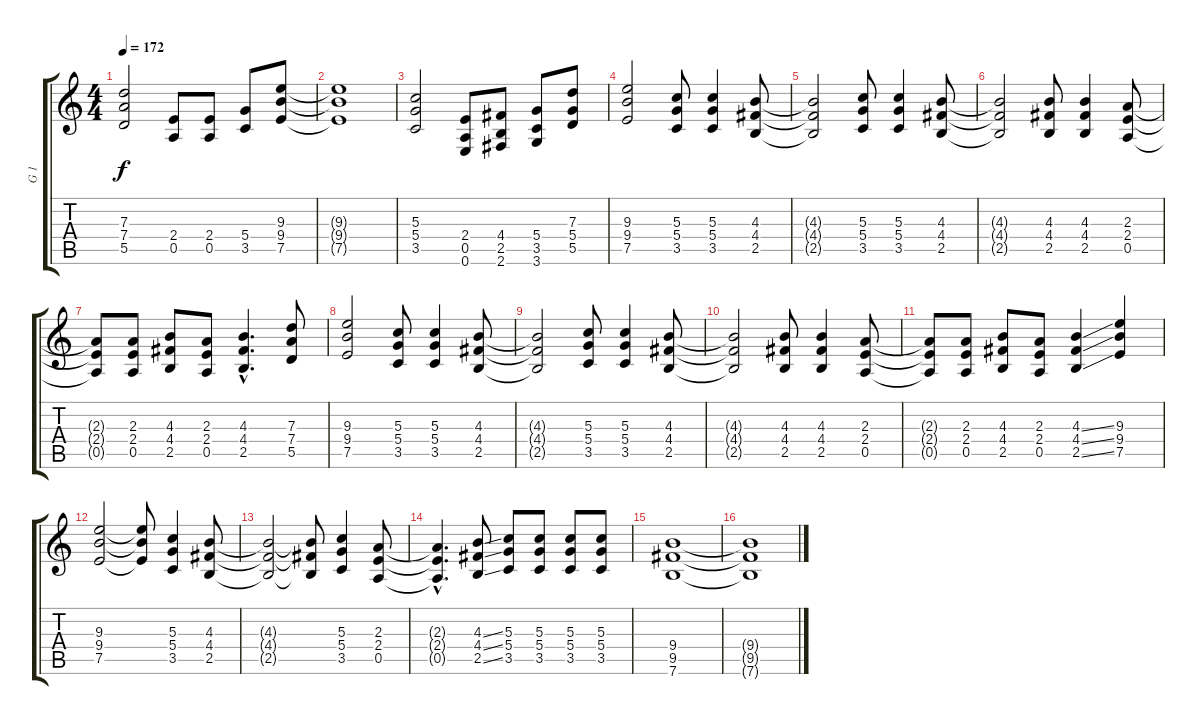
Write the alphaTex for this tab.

\track ("G 1" "G 1") {instrument distortionguitar}
\staff {score tabs}
\tuning (E4 B3 G3 D3 A2 E2) {hide}
\ts (4 4)
\tempo 172
\clef g2
\ks c
(7.3 7.4 5.5).2{dy f} (2.4 0.5).8 (2.4 0.5).8 (5.4 3.5).8 (9.3 9.4 7.5).8 |
(9.3{t} 9.4{t} 7.5{t}).1 |
(5.3 5.4 3.5).2 (2.4 0.5 0.6).8 (4.4 2.5 2.6).8 (5.4 3.5 3.6).8 (7.3 5.4 5.5).8 |
\section ("" "")
(9.3 9.4 7.5).2 (5.3 5.4 3.5).8 (5.3 5.4 3.5).4 (4.3 4.4 2.5).8 |
(4.3{t} 4.4{t} 2.5{t}).2 (5.3 5.4 3.5).8 (5.3 5.4 3.5).4 (4.3 4.4 2.5).8 |
(4.3{t} 4.4{t} 2.5{t}).2 (4.3 4.4 2.5).8 (4.3 4.4 2.5).4 (2.3 2.4 0.5).8 |
(2.3{t} 2.4{t} 0.5{t}).8 (2.3 2.4 0.5).8 (4.3 4.4 2.5).8 (2.3 2.4 0.5).8 (4.3{hac} 4.4{hac} 2.5{hac}).4{d} (7.3 7.4 5.5).8 |
(9.3 9.4 7.5).2 (5.3 5.4 3.5).8 (5.3 5.4 3.5).4 (4.3 4.4 2.5).8 |
(4.3{t} 4.4{t} 2.5{t}).2 (5.3 5.4 3.5).8 (5.3 5.4 3.5).4 (4.3 4.4 2.5).8 |
(4.3{t} 4.4{t} 2.5{t}).2 (4.3 4.4 2.5).8 (4.3 4.4 2.5).4 (2.3 2.4 0.5).8 |
(2.3{t} 2.4{t} 0.5{t}).8 (2.3 2.4 0.5).8 (4.3 4.4 2.5).8 (2.3 2.4 0.5).8 (4.3{ss} 4.4{ss} 2.5{ss}).4 (9.3 9.4 7.5).4 |
\section ("" "")
(9.3 9.4 7.5).2 (9.3{t} 9.4{t} 7.5{t}).8 (5.3 5.4 3.5).4 (4.3 4.4 2.5).8 |
(4.3{t} 4.4{t} 2.5{t}).2 (4.3{t} 4.4{t} 2.5{t}).8 (5.3 5.4 3.5).4 (2.3 2.4 0.5).8 |
(2.3{hac t} 2.4{hac t} 0.5{hac t}).4{d} (4.3{ss} 4.4{ss} 2.5{ss}).8 (5.3 5.4 3.5).8 (5.3 5.4 3.5).8 (5.3 5.4 3.5).8 (5.3 5.4 3.5).8 |
(9.4 9.5 7.6).1 |
(9.4{t} 9.5{t} 7.6{t}).1
